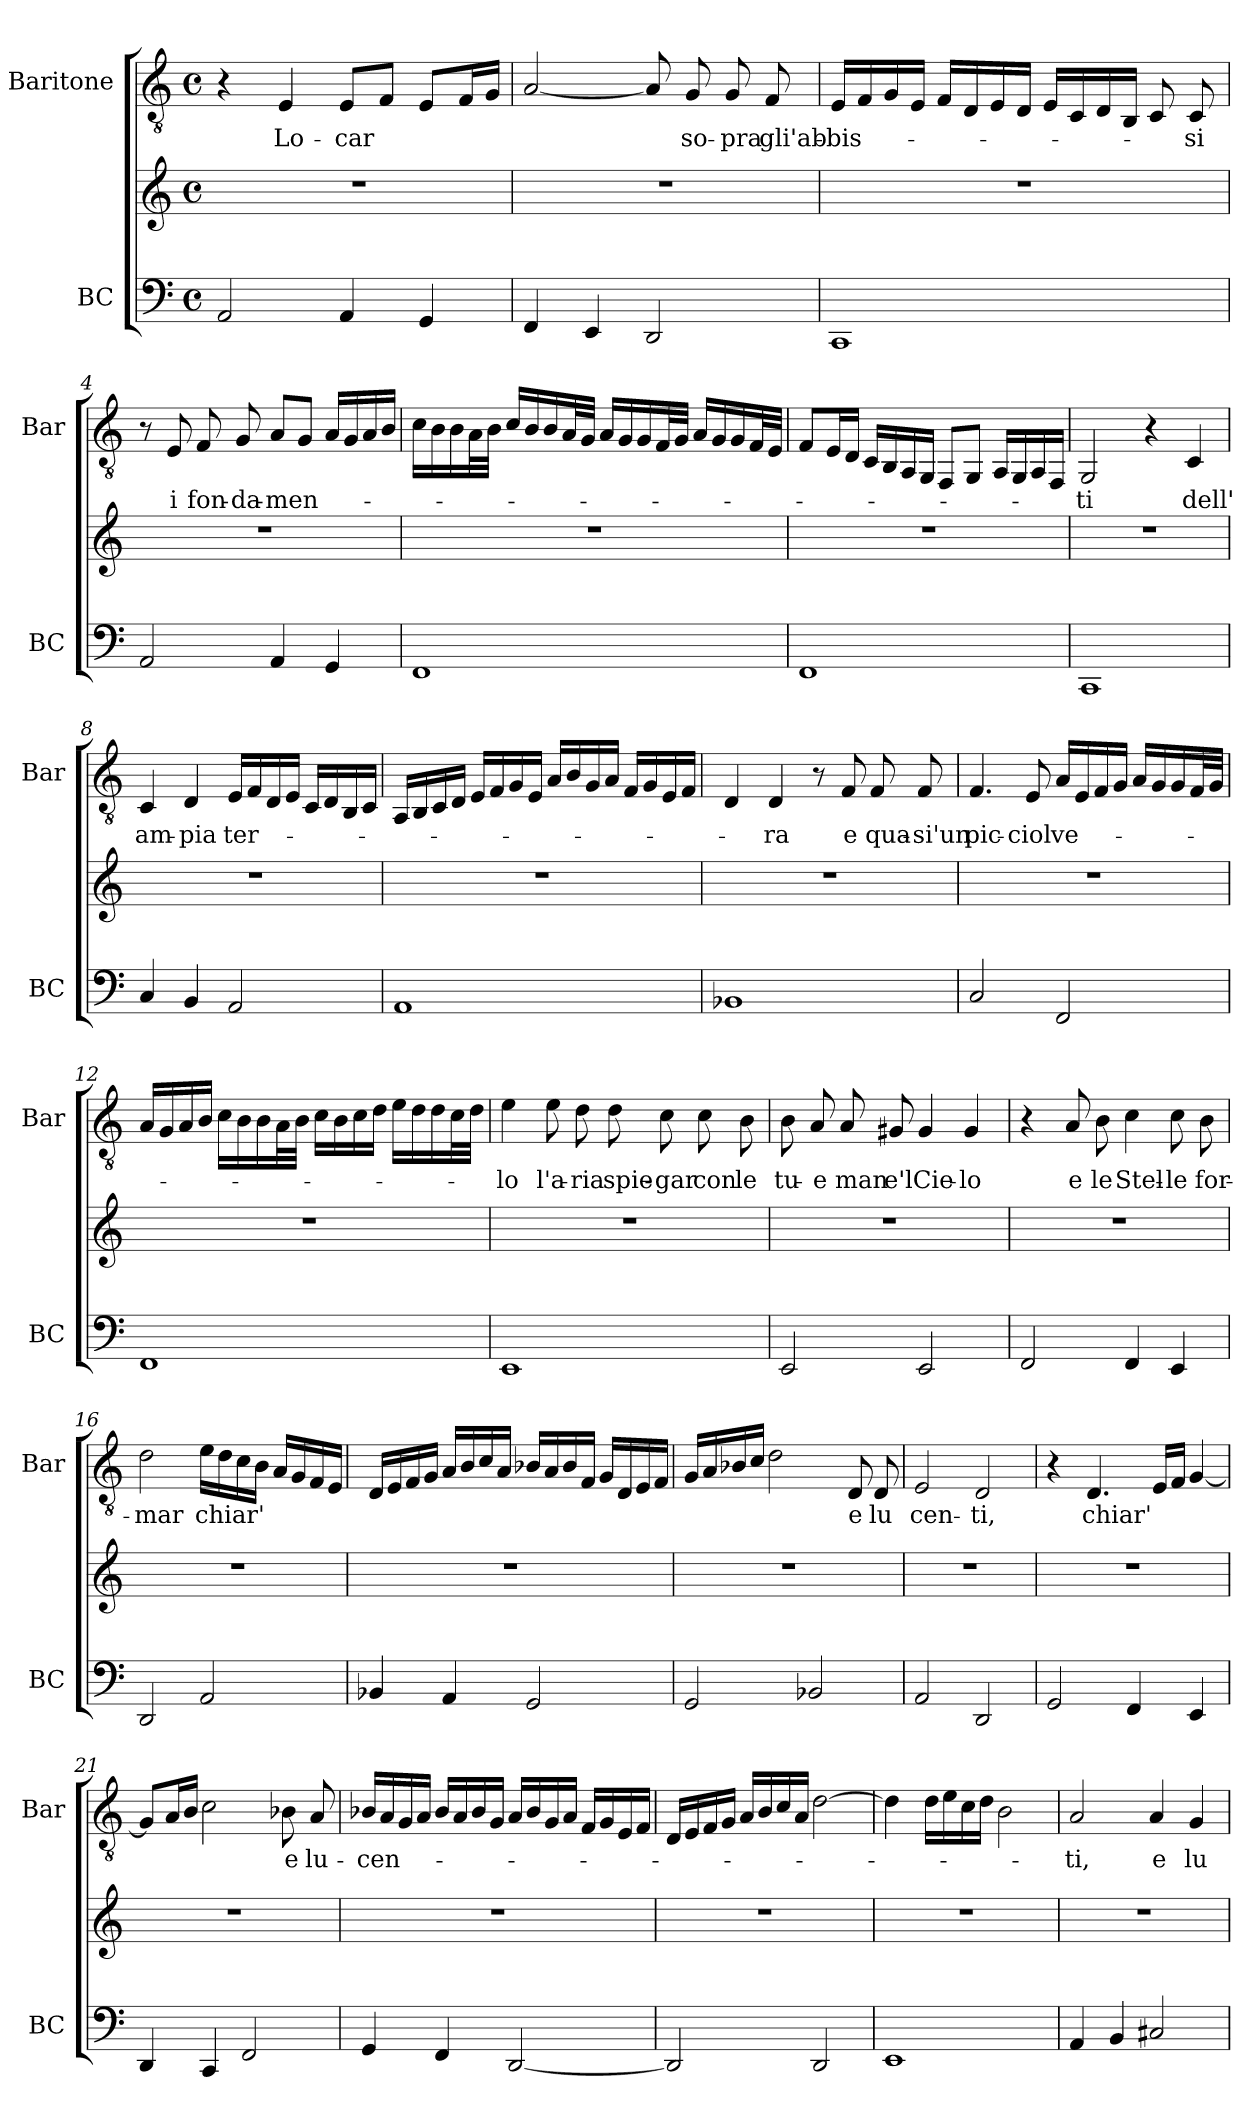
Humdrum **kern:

**kern	**kern	**kern	**text
*part2	*part2	*part1	*part1
*staff3	*staff2	*staff1	*staff1
*I"BC	*	*I"Baritone	*
*I'BC	*	*I'Bar	*
*clefF4	*clefG2	*clefGv2	*
*k[]	*k[]	*k[]	*
*C:	*C:	*C:	*
*M4/4	*M4/4	*M4/4	*
*met(c)	*met(c)	*met(c)	*
=1	=1	=1	=1
2AA/	1r	4r	.
!	!	!	!LO:LY:b
.	.	4E/	Lo-
!	!	!	!LO:LY:b
4AA/	.	8E/L	-car
.	.	8F/J	.
4GG/	.	8E/L	.
.	.	16F/L	.
.	.	16G/JJ	.
=2	=2	=2	=2
4FF/	1r	[2A/	.
4EE/	.	.	.
2DD/	.	8A/]	.
!	!	!	!LO:LY:b
.	.	8G/	so-
!	!	!	!LO:LY:b
.	.	8G/	-pra
!	!	!	!LO:LY:b
.	.	8F/	gli'ab-
=3	=3	=3	=3
!	!	!	!LO:LY:b
1CC	1r	16E/LL	-bis-
.	.	16F/	.
.	.	16G/	.
.	.	16E/JJ	.
.	.	16F/LL	.
.	.	16D/	.
.	.	16E/	.
.	.	16D/JJ	.
.	.	16E/LL	.
.	.	16C/	.
.	.	16D/	.
.	.	16BB/JJ	.
.	.	8C/	.
!	!	!	!LO:LY:b
.	.	8C/	-si
!!LO:LB:g=z
=4	=4	=4	=4
2AA/	1r	8r	.
!	!	!	!LO:LY:b
.	.	8E/	i
!	!	!	!LO:LY:b
.	.	8F/	fon-
!	!	!	!LO:LY:b
.	.	8G/	-da-
!	!	!	!LO:LY:b
4AA/	.	8A/L	-men-
.	.	8G/J	.
4GG/	.	16A/LL	.
.	.	16G/	.
.	.	16A/	.
.	.	16B/JJ	.
=5	=5	=5	=5
1FF	1r	16c\LL	.
.	.	16B\	.
.	.	16B\	.
.	.	32A\L	.
.	.	32B\JJJ	.
.	.	16c/LL	.
.	.	16B/	.
.	.	16B/	.
.	.	32A/L	.
.	.	32G/JJJ	.
.	.	16A/LL	.
.	.	16G/	.
.	.	16G/	.
.	.	32F/L	.
.	.	32G/JJJ	.
.	.	16A/LL	.
.	.	16G/	.
.	.	16G/	.
.	.	32F/L	.
.	.	32E/JJJ	.
=6	=6	=6	=6
1FF	1r	8F/L	.
.	.	16E/L	.
.	.	16D/JJ	.
.	.	16C/LL	.
.	.	16BB/	.
.	.	16AA/	.
.	.	16GG/JJ	.
.	.	8FF/L	.
.	.	8GG/J	.
.	.	16AA/LL	.
.	.	16GG/	.
.	.	16AA/	.
.	.	16FF/JJ	.
=7	=7	=7	=7
!	!	!	!LO:LY:b
1CC	1r	2GG/	-ti
.	.	4r	.
!	!	!	!LO:LY:b
.	.	4C/	dell'
!!LO:LB:g=z
=8	=8	=8	=8
!	!	!	!LO:LY:b
4C/	1r	4C/	am-
!	!	!	!LO:LY:b
4BB/	.	4D/	-pia
!	!	!	!LO:LY:b
2AA/	.	16E/LL	ter-
.	.	16F/	.
.	.	16D/	.
.	.	16E/JJ	.
.	.	16C/LL	.
.	.	16D/	.
.	.	16BB/	.
.	.	16C/JJ	.
=9	=9	=9	=9
1AA	1r	16AA/LL	.
.	.	16BB/	.
.	.	16C/	.
.	.	16D/JJ	.
.	.	16E/LL	.
.	.	16F/	.
.	.	16G/	.
.	.	16E/JJ	.
.	.	16A/LL	.
.	.	16B/	.
.	.	16G/	.
.	.	16A/JJ	.
.	.	16F/LL	.
.	.	16G/	.
.	.	16E/	.
.	.	16F/JJ	.
=10	=10	=10	=10
1BB-X	1r	4D/	.
!	!	!	!LO:LY:b
.	.	4D/	-ra
.	.	8r	.
!	!	!	!LO:LY:b
.	.	8F/	e
!	!	!	!LO:LY:b
.	.	8F/	qua-
!	!	!	!LO:LY:b
.	.	8F/	-si'un
=11	=11	=11	=11
!	!	!	!LO:LY:b
2C/	1r	4.F/	pic-
!	!	!	!LO:LY:b
.	.	8E/	-ciol
!	!	!	!LO:LY:b
2FF/	.	16A/LL	ve-
.	.	16E/	.
.	.	16F/	.
.	.	16G/JJ	.
.	.	16A/LL	.
.	.	16G/	.
.	.	16G/	.
.	.	32F/L	.
.	.	32G/JJJ	.
!!LO:PB:g=z
=12	=12	=12	=12
1FF	1r	16A/LL	.
.	.	16G/	.
.	.	16A/	.
.	.	16B/JJ	.
.	.	16c\LL	.
.	.	16B\	.
.	.	16B\	.
.	.	32A\L	.
.	.	32B\JJJ	.
.	.	16c\LL	.
.	.	16B\	.
.	.	16c\	.
.	.	16d\JJ	.
.	.	16e\LL	.
.	.	16d\	.
.	.	16d\	.
.	.	32c\L	.
.	.	32d\JJJ	.
=13	=13	=13	=13
!	!	!	!LO:LY:b
1EE	1r	4e\	-lo
!	!	!	!LO:LY:b
.	.	8e\	l'a-
!	!	!	!LO:LY:b
.	.	8d\	-ria
!	!	!	!LO:LY:b
.	.	8d\	spie-
!	!	!	!LO:LY:b
.	.	8c\	-gar
!	!	!	!LO:LY:b
.	.	8c\	con
!	!	!	!LO:LY:b
.	.	8B\	le
=14	=14	=14	=14
!	!	!	!LO:LY:b
2EE/	1r	8B\	tu-
!	!	!	!LO:LY:b
.	.	8A/	-e
!	!	!	!LO:LY:b
.	.	8A/	man
!	!	!	!LO:LY:b
.	.	8G#X/	e'l
!	!	!	!LO:LY:b
2EE/	.	4G#/	Cie-
!	!	!	!LO:LY:b
.	.	4G#/	-lo
=15	=15	=15	=15
2FF/	1r	4r	.
!	!	!	!LO:LY:b
.	.	8A/	e
!	!	!	!LO:LY:b
.	.	8B\	le
!	!	!	!LO:LY:b
4FF/	.	4c\	Stel-
!	!	!	!LO:LY:b
4EE/	.	8c\	-le
!	!	!	!LO:LY:b
.	.	8B\	for-
!!LO:LB:g=z
=16	=16	=16	=16
!	!	!	!LO:LY:b
2DD/	1r	2d\	-mar
!	!	!	!LO:LY:b
2AA/	.	16e\LL	chiar'
.	.	16d\	.
.	.	16c\	.
.	.	16B\JJ	.
.	.	16A/LL	.
.	.	16G/	.
.	.	16F/	.
.	.	16E/JJ	.
=17	=17	=17	=17
4BB-X/	1r	16D/LL	.
.	.	16E/	.
.	.	16F/	.
.	.	16G/JJ	.
4AA/	.	16A/LL	.
.	.	16B/	.
.	.	16c/	.
.	.	16A/JJ	.
2GG/	.	16B-X/LL	.
.	.	16A/	.
.	.	16B-/	.
.	.	16F/JJ	.
.	.	16G/LL	.
.	.	16D/	.
.	.	16E/	.
.	.	16F/JJ	.
=18	=18	=18	=18
2GG/	1r	16G/LL	.
.	.	16A/	.
.	.	16B-X/	.
.	.	16c/JJ	.
.	.	2d\	.
2BB-X/	.	.	.
!	!	!	!LO:LY:b
.	.	8D/	e
!	!	!	!LO:LY:b
.	.	8D/	lu
=19	=19	=19	=19
!	!	!	!LO:LY:b
2AA/	1r	2E/	cen-
!	!	!	!LO:LY:b
2DD/	.	2D/	-ti,
!!LO:LB:g=z
=20	=20	=20	=20
2GG/	1r	4r	.
!	!	!	!LO:LY:b
.	.	4.D/	chiar'
4FF/	.	.	.
.	.	16E/LL	.
.	.	16F/JJ	.
4EE/	.	[4G/	.
=21	=21	=21	=21
4DD/	1r	8G/L]	.
.	.	16A/L	.
.	.	16B/JJ	.
4CC/	.	2c\	.
2FF/	.	.	.
!	!	!	!LO:LY:b
.	.	8B-X\	e
!	!	!	!LO:LY:b
.	.	8A/	lu-
=22	=22	=22	=22
!	!	!	!LO:LY:b
4GG/	1r	16B-X/LL	-cen-
.	.	16A/	.
.	.	16G/	.
.	.	16A/JJ	.
4FF/	.	16B-/LL	.
.	.	16A/	.
.	.	16B-/	.
.	.	16G/JJ	.
[2DD/	.	16A/LL	.
.	.	16B-/	.
.	.	16G/	.
.	.	16A/JJ	.
.	.	16F/LL	.
.	.	16G/	.
.	.	16E/	.
.	.	16F/JJ	.
=23	=23	=23	=23
2DD/]	1r	16D/LL	.
.	.	16E/	.
.	.	16F/	.
.	.	16G/JJ	.
.	.	16A/LL	.
.	.	16B/	.
.	.	16c/	.
.	.	16A/JJ	.
2DD/	.	[2d\	.
!!LO:LB:g=z
=24	=24	=24	=24
1EE	1r	4d\]	.
.	.	16d\LL	.
.	.	16e\	.
.	.	16c\	.
.	.	16d\JJ	.
.	.	2B\	.
=25	=25	=25	=25
!	!	!	!LO:LY:b
4AA/	1r	2A/	-ti,
4BB/	.	.	.
!	!	!	!LO:LY:b
2C#X/	.	4A/	e
!	!	!	!LO:LY:b
.	.	4G/	lu-
=	=	=	=
*-	*-	*-	*-
